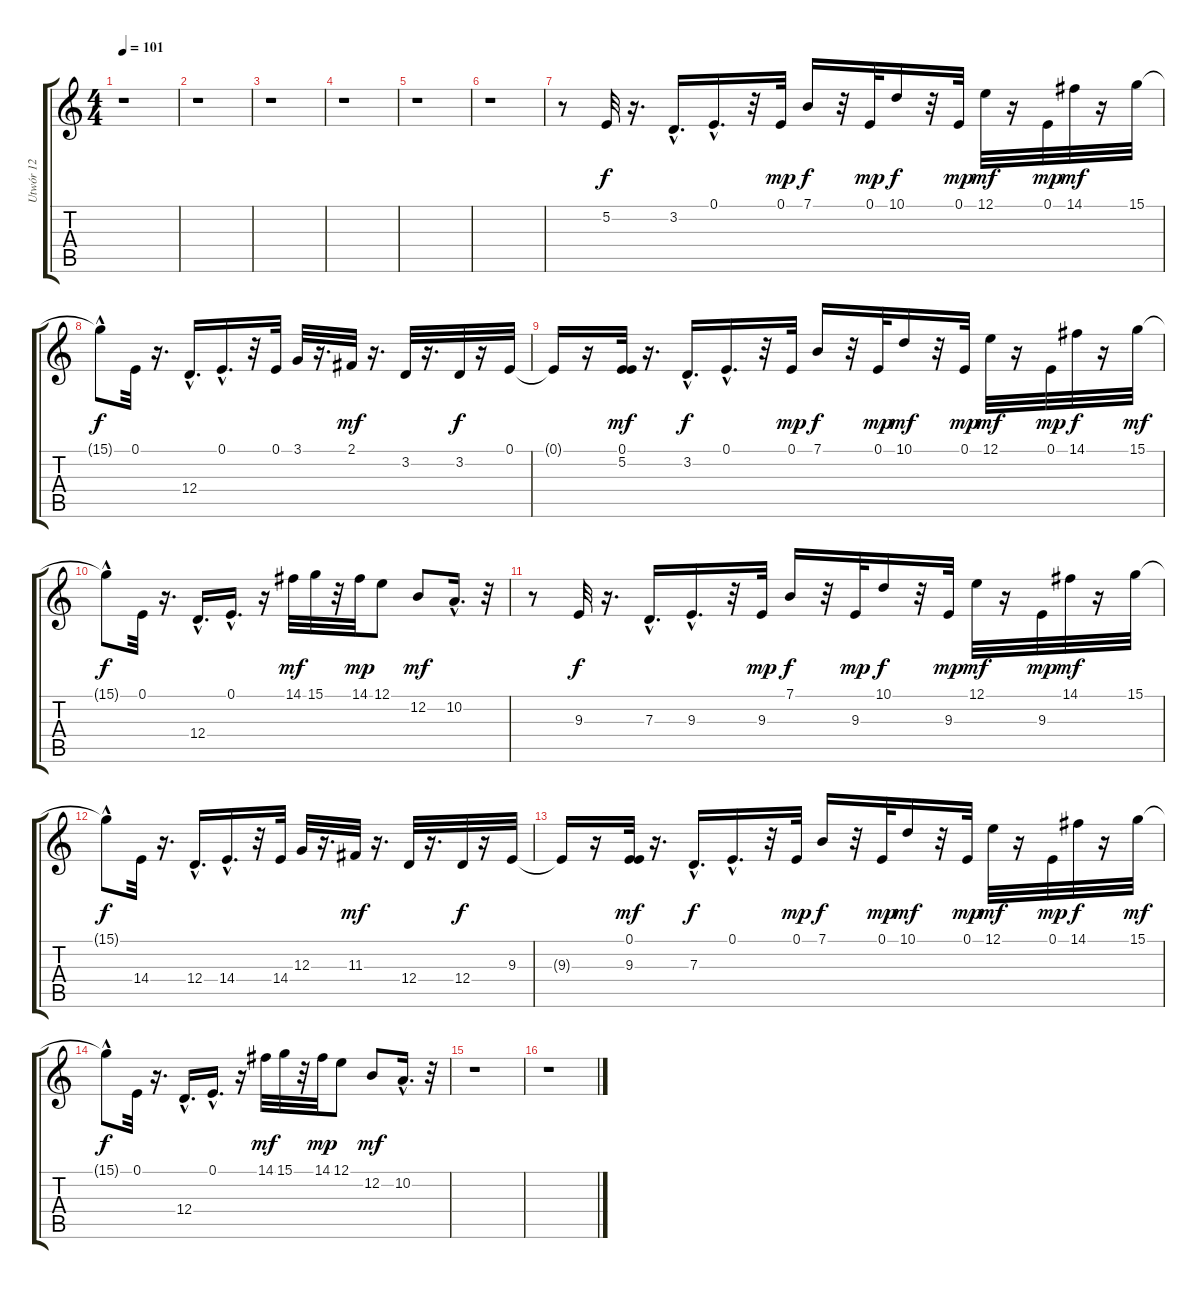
\track ("Utwór 12" "Utwór 12") {instrument lead2sawtooth}
\staff {score tabs}
\tuning (E4 B3 G3 D3 A2 E2) {hide}
\ts (4 4)
\tempo 101
\clef g2
\ks c
r.1{dy f instrument lead2sawtooth} |
r.1 |
r.1 |
r.1 |
r.1 |
r.1 |
r.8 5.2.32 r.16{d} 3.2{hac}.16{d} 0.1{hac}.16{d} r.32 0.1.32{dy mp} 7.1.16{dy f} r.32 0.1.32{dy mp} 10.1.16{dy f} r.32 0.1.32{dy mp} 12.1.32{dy mf} r.16 0.1.32{dy mp} 14.1.32{dy mf} r.16 15.1.32 |
15.1{hac t}.8{dy f} 0.1.32 r.16{d} 12.4{hac}.16{d} 0.1{hac}.16{d} r.32 0.1.32 3.1.32 r.16{d} 2.1.32{dy mf} r.16{d} 3.2.32 r.16{d} 3.2.32{dy f} r.16 0.1.32 |
0.1{t}.16 r.16 (0.1 5.2).32{dy mf} r.16{d} 3.2{hac}.16{d dy f} 0.1{hac}.16{d} r.32 0.1.32{dy mp} 7.1.16{dy f} r.32 0.1.32{dy mp} 10.1.16{dy mf} r.32 0.1.32{dy mp} 12.1.32{dy mf} r.16 0.1.32{dy mp} 14.1.32{dy f} r.16 15.1.32{dy mf} |
15.1{hac t}.8{dy f} 0.1.32 r.16{d} 12.4{hac}.16{d} 0.1{hac}.16{d} r.16 14.1.32{dy mf} 15.1.32 r.32 14.1.32{dy mp} 12.1.8 12.2.8{dy mf} 10.2{hac}.16{d} r.32 |
r.8 9.3.32{dy f} r.16{d} 7.3{hac}.16{d} 9.3{hac}.16{d} r.32 9.3.32{dy mp} 7.1.16{dy f} r.32 9.3.32{dy mp} 10.1.16{dy f} r.32 9.3.32{dy mp} 12.1.32{dy mf} r.16 9.3.32{dy mp} 14.1.32{dy mf} r.16 15.1.32 |
15.1{hac t}.8{dy f} 14.4.32 r.16{d} 12.4{hac}.16{d} 14.4{hac}.16{d} r.32 14.4.32 12.3.32 r.16{d} 11.3.32{dy mf} r.16{d} 12.4.32 r.16{d} 12.4.32{dy f} r.16 9.3.32 |
9.3{t}.16 r.16 (0.1 9.3).32{dy mf} r.16{d} 7.3{hac}.16{d dy f} 0.1{hac}.16{d} r.32 0.1.32{dy mp} 7.1.16{dy f} r.32 0.1.32{dy mp} 10.1.16{dy mf} r.32 0.1.32{dy mp} 12.1.32{dy mf} r.16 0.1.32{dy mp} 14.1.32{dy f} r.16 15.1.32{dy mf} |
15.1{hac t}.8{dy f} 0.1.32 r.16{d} 12.4{hac}.16{d} 0.1{hac}.16{d} r.16 14.1.32{dy mf} 15.1.32 r.32 14.1.32{dy mp} 12.1.8 12.2.8{dy mf} 10.2{hac}.16{d} r.32 |
r.1 |
r.1
